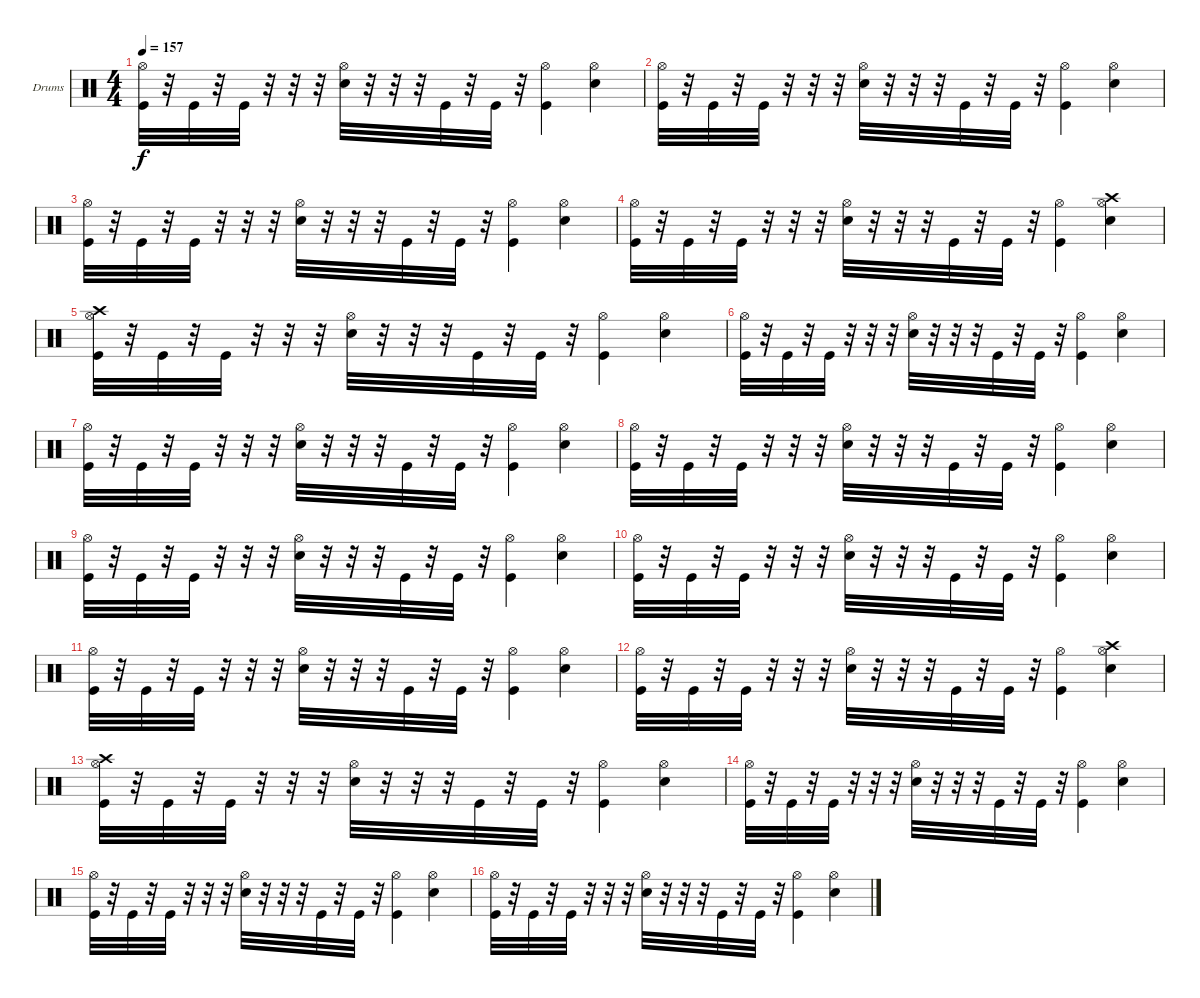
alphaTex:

\defaultSystemsLayout 4
\bracketExtendMode groupsimilarinstruments
\firstSystemTrackNameOrientation horizontal
\otherSystemsTrackNameOrientation horizontal
\track ("Drum" "Drums") {instrument percussion}
\staff {score}
\articulation defaults
\ts (4 4)
\tempo 157
\clef neutral
\ks c
("Kick (hit)" "Hi-Hat (open)").32{dy f} r.32 "Kick (hit)".32 r.32 "Kick (hit)".32 r.32 r.32 r.32 ("Snare (hit) 2" "Hi-Hat (open)").32 r.32 r.32 r.32 "Kick (hit)".32 r.32 "Kick (hit)".32 r.32 ("Kick (hit)" "Hi-Hat (open)").4 ("Snare (hit) 2" "Hi-Hat (open)").4 |
("Kick (hit)" "Hi-Hat (open)").32 r.32 "Kick (hit)".32 r.32 "Kick (hit)".32 r.32 r.32 r.32 ("Snare (hit) 2" "Hi-Hat (open)").32 r.32 r.32 r.32 "Kick (hit)".32 r.32 "Kick (hit)".32 r.32 ("Kick (hit)" "Hi-Hat (open)").4 ("Snare (hit) 2" "Hi-Hat (open)").4 |
("Kick (hit)" "Hi-Hat (open)").32 r.32 "Kick (hit)".32 r.32 "Kick (hit)".32 r.32 r.32 r.32 ("Snare (hit) 2" "Hi-Hat (open)").32 r.32 r.32 r.32 "Kick (hit)".32 r.32 "Kick (hit)".32 r.32 ("Kick (hit)" "Hi-Hat (open)").4 ("Snare (hit) 2" "Hi-Hat (open)").4 |
("Kick (hit)" "Hi-Hat (open)").32 r.32 "Kick (hit)".32 r.32 "Kick (hit)".32 r.32 r.32 r.32 ("Snare (hit) 2" "Hi-Hat (open)").32 r.32 r.32 r.32 "Kick (hit)".32 r.32 "Kick (hit)".32 r.32 ("Kick (hit)" "Hi-Hat (open)").4 ("Snare (hit) 2" "Crash high (hit)" "Hi-Hat (open)").4 |
("Kick (hit)" "Crash high (hit)" "Hi-Hat (open)").32 r.32 "Kick (hit)".32 r.32 "Kick (hit)".32 r.32 r.32 r.32 ("Snare (hit) 2" "Hi-Hat (open)").32 r.32 r.32 r.32 "Kick (hit)".32 r.32 "Kick (hit)".32 r.32 ("Kick (hit)" "Hi-Hat (open)").4 ("Snare (hit) 2" "Hi-Hat (open)").4 |
("Kick (hit)" "Hi-Hat (open)").32 r.32 "Kick (hit)".32 r.32 "Kick (hit)".32 r.32 r.32 r.32 ("Snare (hit) 2" "Hi-Hat (open)").32 r.32 r.32 r.32 "Kick (hit)".32 r.32 "Kick (hit)".32 r.32 ("Kick (hit)" "Hi-Hat (open)").4 ("Snare (hit) 2" "Hi-Hat (open)").4 |
("Kick (hit)" "Hi-Hat (open)").32 r.32 "Kick (hit)".32 r.32 "Kick (hit)".32 r.32 r.32 r.32 ("Snare (hit) 2" "Hi-Hat (open)").32 r.32 r.32 r.32 "Kick (hit)".32 r.32 "Kick (hit)".32 r.32 ("Kick (hit)" "Hi-Hat (open)").4 ("Snare (hit) 2" "Hi-Hat (open)").4 |
("Kick (hit)" "Hi-Hat (open)").32 r.32 "Kick (hit)".32 r.32 "Kick (hit)".32 r.32 r.32 r.32 ("Snare (hit) 2" "Hi-Hat (open)").32 r.32 r.32 r.32 "Kick (hit)".32 r.32 "Kick (hit)".32 r.32 ("Kick (hit)" "Hi-Hat (open)").4 ("Snare (hit) 2" "Hi-Hat (open)").4 |
("Kick (hit)" "Hi-Hat (open)").32 r.32 "Kick (hit)".32 r.32 "Kick (hit)".32 r.32 r.32 r.32 ("Snare (hit) 2" "Hi-Hat (open)").32 r.32 r.32 r.32 "Kick (hit)".32 r.32 "Kick (hit)".32 r.32 ("Kick (hit)" "Hi-Hat (open)").4 ("Snare (hit) 2" "Hi-Hat (open)").4 |
("Kick (hit)" "Hi-Hat (open)").32 r.32 "Kick (hit)".32 r.32 "Kick (hit)".32 r.32 r.32 r.32 ("Snare (hit) 2" "Hi-Hat (open)").32 r.32 r.32 r.32 "Kick (hit)".32 r.32 "Kick (hit)".32 r.32 ("Kick (hit)" "Hi-Hat (open)").4 ("Snare (hit) 2" "Hi-Hat (open)").4 |
("Kick (hit)" "Hi-Hat (open)").32 r.32 "Kick (hit)".32 r.32 "Kick (hit)".32 r.32 r.32 r.32 ("Snare (hit) 2" "Hi-Hat (open)").32 r.32 r.32 r.32 "Kick (hit)".32 r.32 "Kick (hit)".32 r.32 ("Kick (hit)" "Hi-Hat (open)").4 ("Snare (hit) 2" "Hi-Hat (open)").4 |
("Kick (hit)" "Hi-Hat (open)").32 r.32 "Kick (hit)".32 r.32 "Kick (hit)".32 r.32 r.32 r.32 ("Snare (hit) 2" "Hi-Hat (open)").32 r.32 r.32 r.32 "Kick (hit)".32 r.32 "Kick (hit)".32 r.32 ("Kick (hit)" "Hi-Hat (open)").4 ("Snare (hit) 2" "Crash high (hit)" "Hi-Hat (open)").4 |
("Kick (hit)" "Crash high (hit)" "Hi-Hat (open)").32 r.32 "Kick (hit)".32 r.32 "Kick (hit)".32 r.32 r.32 r.32 ("Snare (hit) 2" "Hi-Hat (open)").32 r.32 r.32 r.32 "Kick (hit)".32 r.32 "Kick (hit)".32 r.32 ("Kick (hit)" "Hi-Hat (open)").4 ("Snare (hit) 2" "Hi-Hat (open)").4 |
("Kick (hit)" "Hi-Hat (open)").32 r.32 "Kick (hit)".32 r.32 "Kick (hit)".32 r.32 r.32 r.32 ("Snare (hit) 2" "Hi-Hat (open)").32 r.32 r.32 r.32 "Kick (hit)".32 r.32 "Kick (hit)".32 r.32 ("Kick (hit)" "Hi-Hat (open)").4 ("Snare (hit) 2" "Hi-Hat (open)").4 |
("Kick (hit)" "Hi-Hat (open)").32 r.32 "Kick (hit)".32 r.32 "Kick (hit)".32 r.32 r.32 r.32 ("Snare (hit) 2" "Hi-Hat (open)").32 r.32 r.32 r.32 "Kick (hit)".32 r.32 "Kick (hit)".32 r.32 ("Kick (hit)" "Hi-Hat (open)").4 ("Snare (hit) 2" "Hi-Hat (open)").4 |
("Kick (hit)" "Hi-Hat (open)").32 r.32 "Kick (hit)".32 r.32 "Kick (hit)".32 r.32 r.32 r.32 ("Snare (hit) 2" "Hi-Hat (open)").32 r.32 r.32 r.32 "Kick (hit)".32 r.32 "Kick (hit)".32 r.32 ("Kick (hit)" "Hi-Hat (open)").4 ("Snare (hit) 2" "Hi-Hat (open)").4
